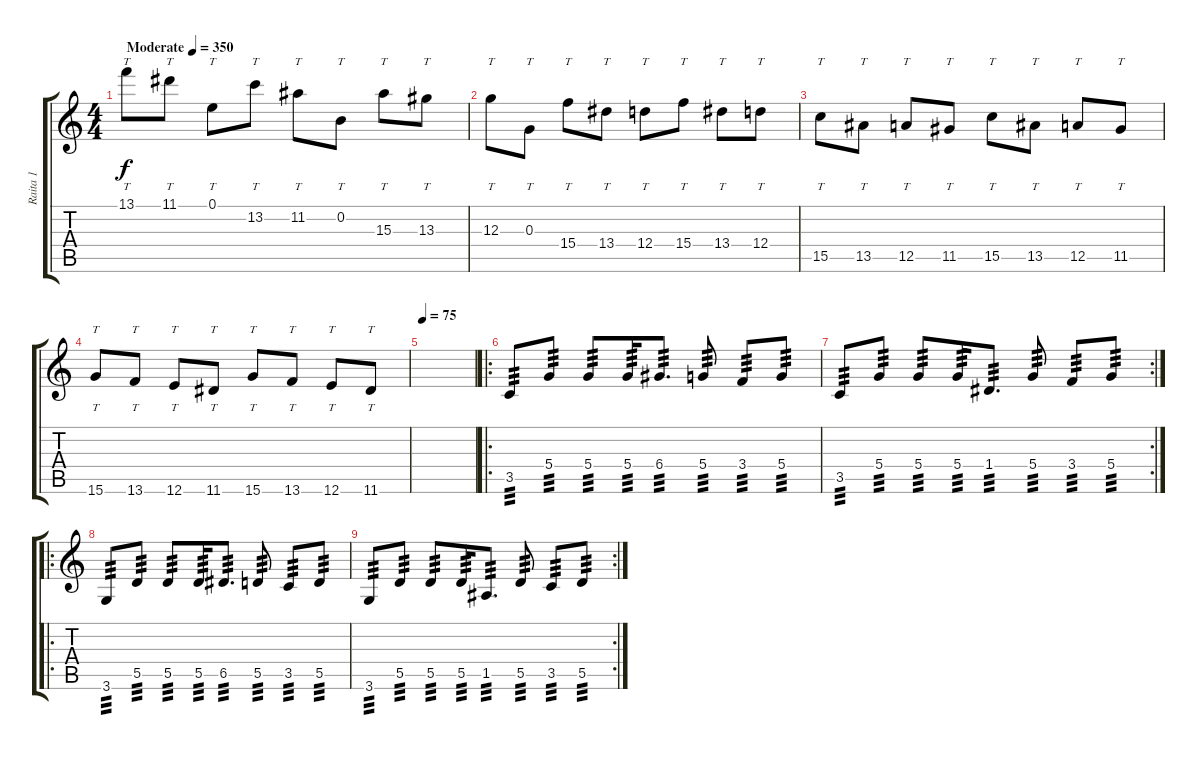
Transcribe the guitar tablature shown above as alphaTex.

\track ("Raita 1" "Raita 1") {instrument electricguitarjazz}
\staff {score tabs}
\tuning (E4 B3 G3 D3 A2 E2) {hide}
\ts (4 4)
\tempo (350 "Moderate")
\clef g2
\ks c
13.1.8{tt dy f instrument distortionguitar} 11.1.8{tt} 0.1.8{tt} 13.2.8{tt} 11.2.8{tt} 0.2.8{tt} 15.3.8{tt} 13.3.8{tt} |
12.3.8{tt} 0.3.8{tt} 15.4.8{tt} 13.4.8{tt} 12.4.8{tt} 15.4.8{tt} 13.4.8{tt} 12.4.8{tt} |
15.5.8{tt} 13.5.8{tt} 12.5.8{tt} 11.5.8{tt} 15.5.8{tt} 13.5.8{tt} 12.5.8{tt} 11.5.8{tt} |
15.6.8{tt} 13.6.8{tt} 12.6.8{tt} 11.6.8{tt} 15.6.8{tt} 13.6.8{tt} 12.6.8{tt} 11.6.8{tt} |
\tempo 75
|
\ro
3.5.8{tp 3 instrument electricguitarjazz} 5.4.8{tp 3} 5.4.8{tp 3} 5.4.16{tp 3} 6.4.8{d tp 3} 5.4.8{tp 3} 3.4.8{tp 3} 5.4.8{tp 3} |
\rc 2
3.5.8{tp 3} 5.4.8{tp 3} 5.4.8{tp 3} 5.4.16{tp 3} 1.4.8{d tp 3} 5.4.8{tp 3} 3.4.8{tp 3} 5.4.8{tp 3} |
\ro
3.6.8{tp 3} 5.5.8{tp 3} 5.5.8{tp 3} 5.5.16{tp 3} 6.5.8{d tp 3} 5.5.8{tp 3} 3.5.8{tp 3} 5.5.8{tp 3} |
\rc 2
3.6.8{tp 3} 5.5.8{tp 3} 5.5.8{tp 3} 5.5.16{tp 3} 1.5.8{d tp 3} 5.5.8{tp 3} 3.5.8{tp 3} 5.5.8{tp 3}
